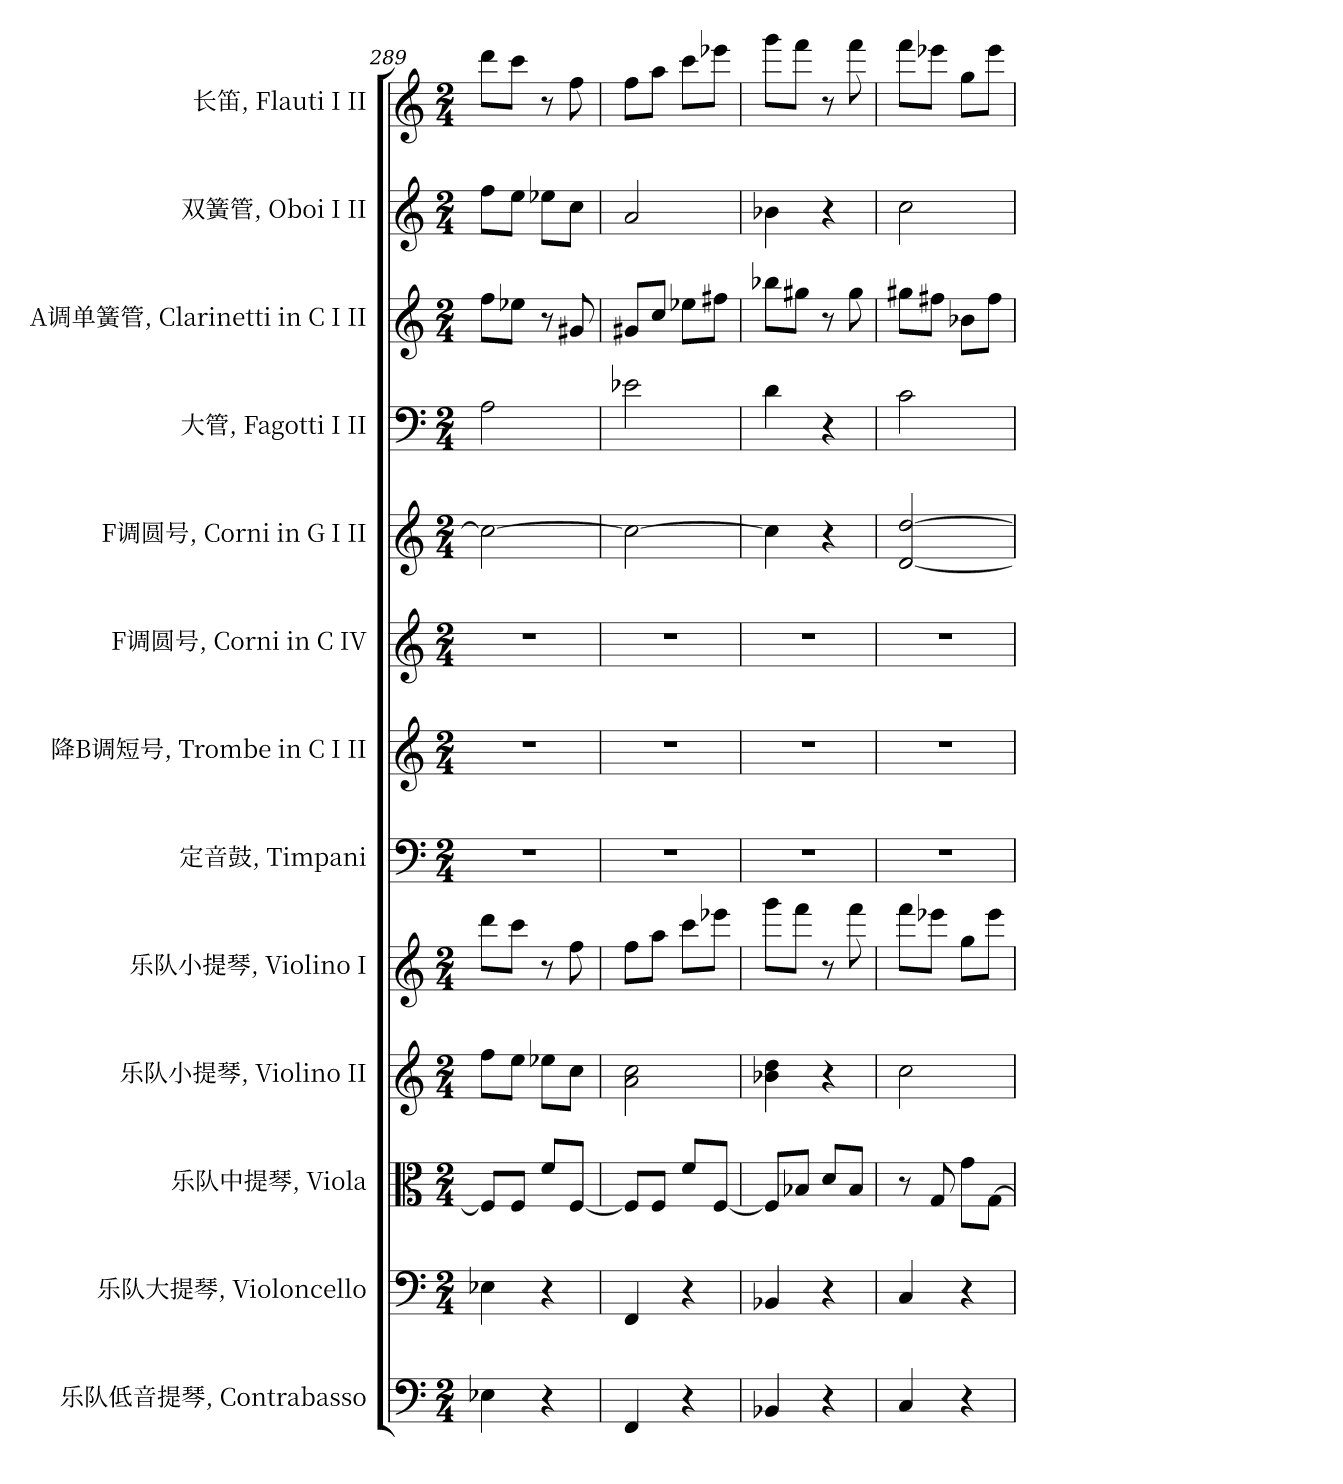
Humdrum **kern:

**kern	**kern	**kern	**kern	**kern	**kern	**kern	**kern	**kern	**kern	**kern	**kern	**kern
*part13	*part12	*part11	*part10	*part9	*part8	*part7	*part6	*part5	*part4	*part3	*part2	*part1
*staff13	*staff12	*staff11	*staff10	*staff9	*staff8	*staff7	*staff6	*staff5	*staff4	*staff3	*staff2	*staff1
*I"乐队低音提琴, Contrabasso	*I"乐队大提琴, Violoncello	*I"乐队中提琴, Viola	*I"乐队小提琴, Violino II	*I"乐队小提琴, Violino I	*I"定音鼓, Timpani	*I"降B调短号, Trombe in C I II	*I"F调圆号, Corni in C IV	*I"F调圆号, Corni in G I II	*I"大管, Fagotti I II	*I"A调单簧管, Clarinetti in C I II	*I"双簧管, Oboi I II	*I"长笛, Flauti I II
*I'Cbs.	*	*	*	*	*I'Timp.	*	*	*	*	*I'A Cl.	*I'Ob.	*I'Fl.
*clefF4	*clefF4	*clefC3	*clefG2	*clefG2	*clefF4	*clefG2	*clefG2	*clefG2	*clefF4	*clefG2	*clefG2	*clefG2
*ITrd7c12	*	*	*	*	*	*ITrd1c2	*ITrd4c7	*ITrd4c7	*	*ITrd2c3	*	*
*k[]	*k[]	*k[]	*k[]	*k[]	*k[]	*k[b-e-]	*k[b-]	*k[b-]	*k[]	*k[f#c#g#]	*k[]	*k[]
*M2/4	*M2/4	*M2/4	*M2/4	*M2/4	*M2/4	*M2/4	*M2/4	*M2/4	*M2/4	*M2/4	*M2/4	*M2/4
*MM122	*MM122	*MM122	*MM122	*MM122	*MM122	*MM122	*MM122	*MM122	*MM122	*MM122	*MM122	*MM122
=289	=289	=289	=289	=289	=289	=289	=289	=289	=289	=289	=289	=289
4EE-X\	4E-X\	8F/L]	8ff\L	8ddd\L	2r	2r	2r	2f\_	2A\	8dd\L	8ff\L	8ddd\L
.	.	8F/J	8ee\J	8ccc\J	.	.	.	.	.	8ccn\J	8ee\J	8ccc\J
*	*	*	*	*	*	*	*	*	*	*	*	*MM126
4r	4r	8f/L	8ee-X\L	8r	.	.	.	.	.	8r	8ee-X\L	8r
.	.	[8F/J	8cc\J	8ff\	.	.	.	.	.	8e#X/	8cc\J	8ff\
=290	=290	=290	=290	=290	=290	=290	=290	=290	=290	=290	=290	=290
*	*	*	*	*	*	*	*	*	*	*	*	*MM122
4FFF/	4FF/	8F/L]	2a\ 2cc\	8ff\L	2r	2r	2r	2f\_	2e-X\	8e#X/L	2a/	8ff\L
.	.	8F/J	.	8aa\J	.	.	.	.	.	8a/J	.	8aa\J
*	*	*	*	*	*	*	*	*	*	*	*	*MM126
4r	4r	8f/L	.	8ccc\L	.	.	.	.	.	8ccn\L	.	8ccc\L
.	.	[8F/J	.	8eee-X\J	.	.	.	.	.	8dd#X\J	.	8eee-X\J
!!LO:PB:g=z
=291	=291	=291	=291	=291	=291	=291	=291	=291	=291	=291	=291	=291
*	*	*	*	*	*	*	*	*	*	*	*	*MM122
4BBB-X/	4BB-X/	8F/L]	4b-X\ 4dd\	8ggg\L	2r	2r	2r	4f\]	4d\	8ggn\L	4b-X\	8ggg\L
.	.	8B-X/J	.	8fff\J	.	.	.	.	.	8ee#X\J	.	8fff\J
*	*	*	*	*	*	*	*	*	*	*	*	*MM126
4r	4r	8d/L	4r	8r	.	.	.	4r	4r	8r	4r	8r
.	.	8B-/J	.	8fff\	.	.	.	.	.	8ee#\	.	8fff\
=292	=292	=292	=292	=292	=292	=292	=292	=292	=292	=292	=292	=292
*	*	*	*	*	*	*	*	*	*	*	*	*MM123
4CC/	4C/	8r	2cc\	8fff\L	2r	2r	2r	[2G/ [2g/	2c\	8ee#X\L	2cc\	8fff\L
.	.	8G/	.	8eee-X\J	.	.	.	.	.	8dd#X\J	.	8eee-X\J
*	*	*	*	*	*	*	*	*	*	*	*	*MM128
4r	4r	8g\L	.	8gg\L	.	.	.	.	.	8gn\L	.	8gg\L
.	.	[8G\J	.	8eee-\J	.	.	.	.	.	8dd#\J	.	8eee-\J
=	=	=	=	=	=	=	=	=	=	=	=	=
*-	*-	*-	*-	*-	*-	*-	*-	*-	*-	*-	*-	*-
